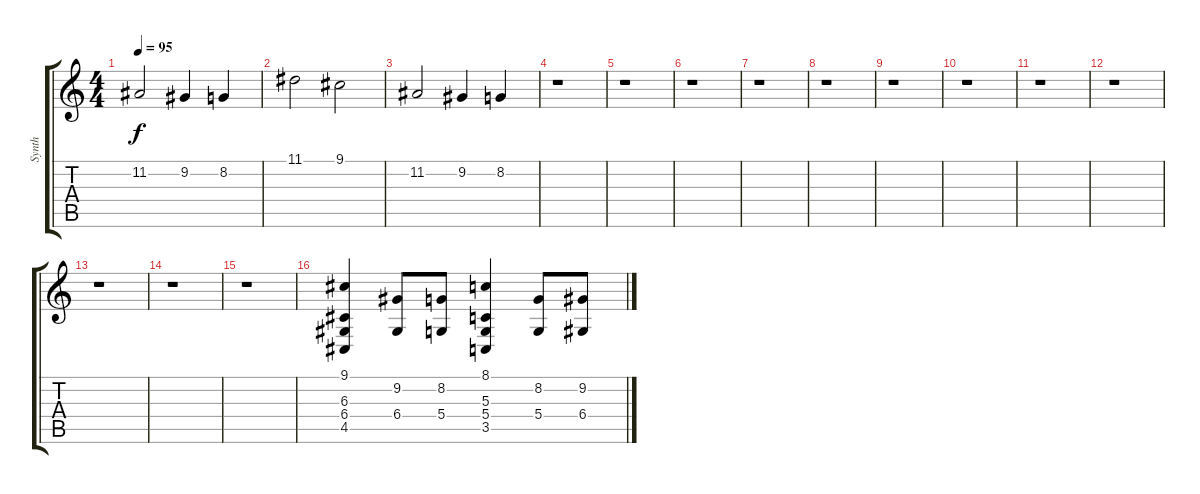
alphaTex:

\track ("Synth" "Synth") {instrument stringensemble1}
\staff {score tabs}
\tuning (E4 B3 G3 D3 A2 E2) {hide}
\ts (4 4)
\tempo 95
\clef g2
\ks c
11.2.2{dy f} 9.2.4 8.2.4 |
11.1.2 9.1.2 |
11.2.2 9.2.4 8.2.4 |
r.1 |
r.1 |
r.1 |
r.1 |
r.1 |
r.1 |
r.1 |
r.1 |
r.1 |
r.1 |
r.1 |
r.1 |
(9.1 6.3 6.4 4.5).4 (9.2 6.4).8 (8.2 5.4).8 (8.1 5.3 5.4 3.5).4 (8.2 5.4).8 (9.2 6.4).8
